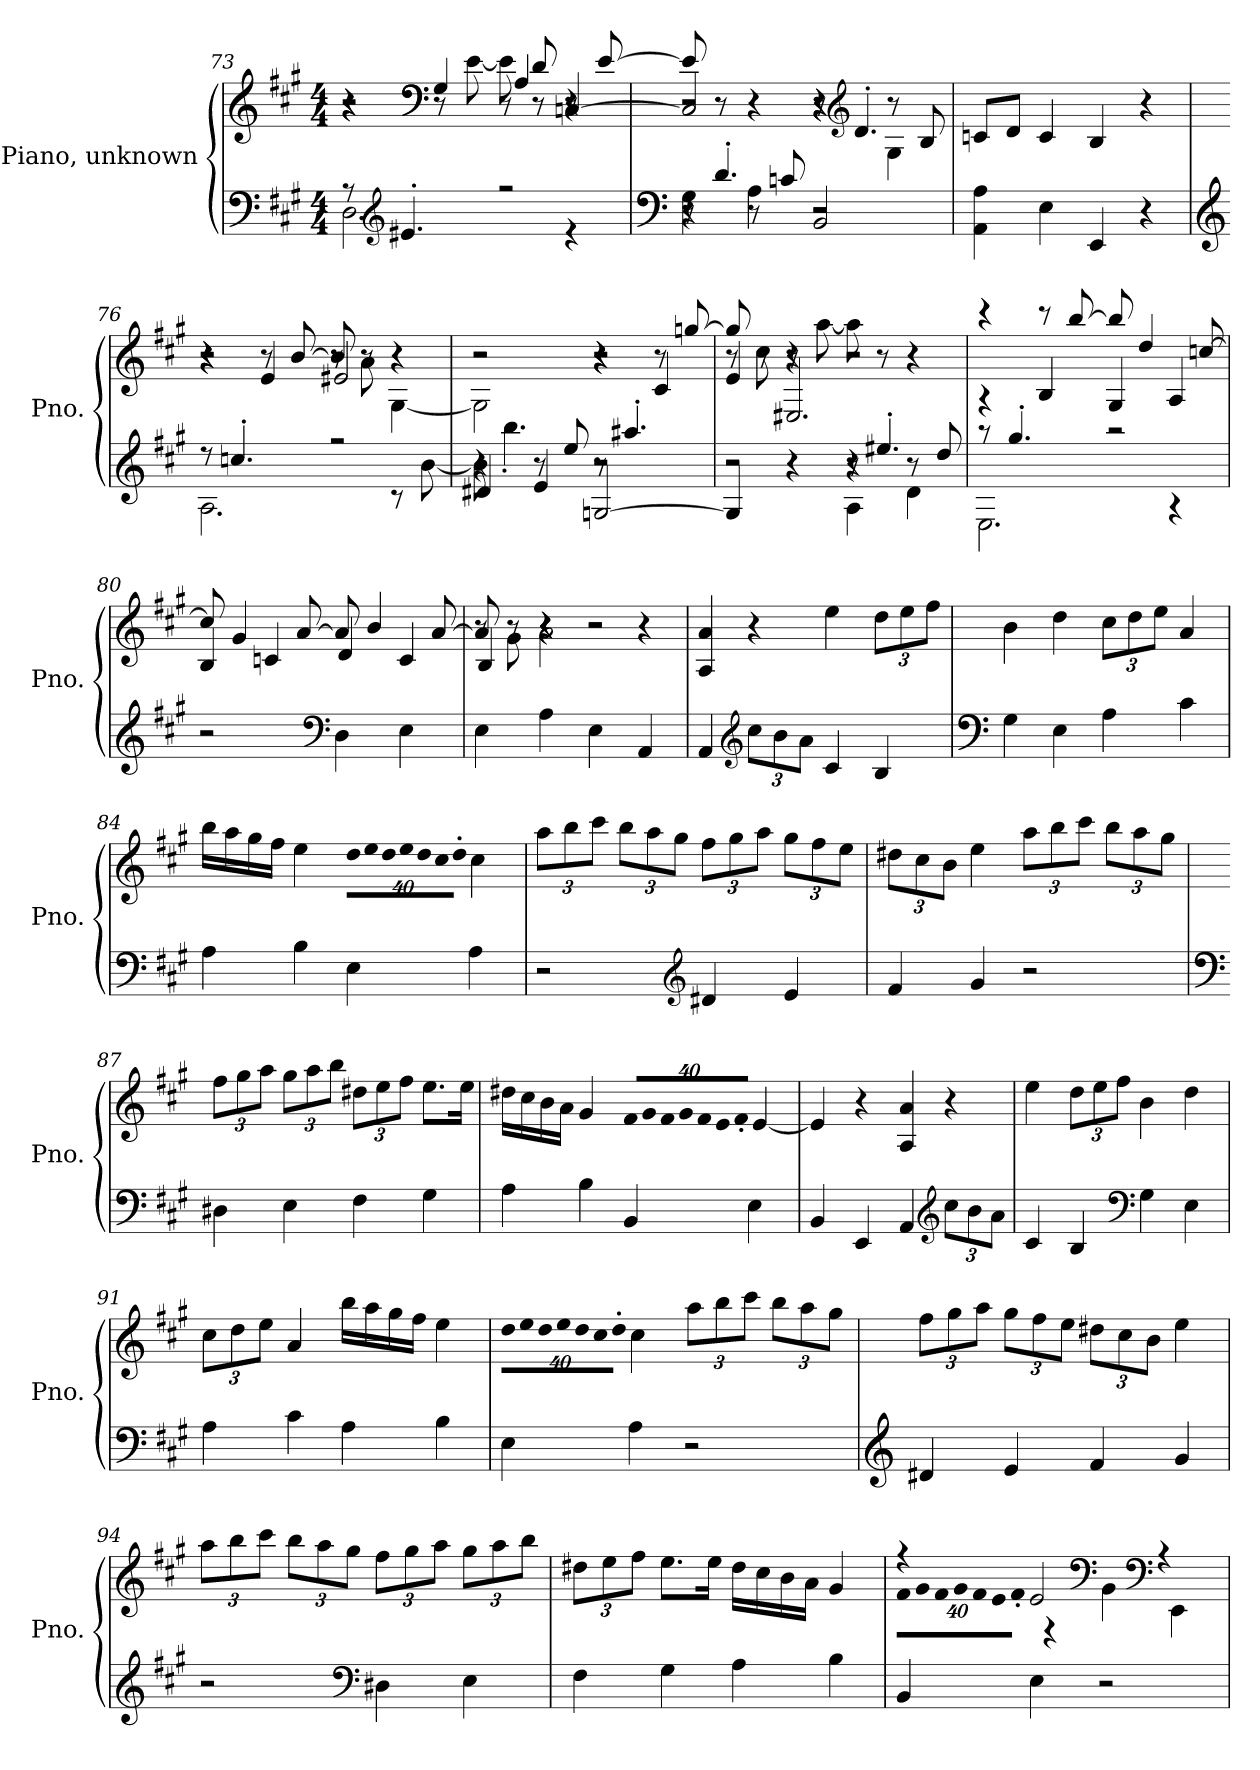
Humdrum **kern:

**kern	**kern
*part1	*part1
*staff2	*staff1
*I"Piano, unknown	*
*I'Pno.	*
!!LO:LB:g=z
*clefF4	*clefG2
*k[f#c#g#]	*k[f#c#g#]
*M4/4	*M4/4
=73	=73
*^	*^
*	*	*	*^
8r	2.D\	2r	4r	4r
*clefG2	*	*	*	*
4.e#X'/	.	.	.	.
*	*	*clefF4	*	*
.	.	.	8r	4G#/
.	.	.	[8e\	.
2r	.	8r	8e\]	4A/
.	.	8d/	8r	.
.	4r	8r	4r	[4Cn/
.	.	[8e/	.	.
*v	*v	*	*	*
=74	=74	=74	=74
*clefF4	*	*	*
*^	*	*	*
*	*^	*	*	*
8r	4G#\	4r	8e/]	2r	2C/]
4.d'/	.	.	8r	.	.
.	4A\	8r	4r	.	.
.	.	8cn/	.	.	.
2r	2r	2BB/	4r	4r	8r
*	*	*	*clefG2	*	*
.	.	.	.	.	4.d'/
.	.	.	8r	4G#\	.
.	.	.	8B/	.	.
*v	*v	*v	*	*	*
*	*v	*v	*v
=75	=75
4AA\ 4A\	8cn/L
.	8d/J
4E\	4c/
4EE/	4B/
4r	4r
!!LO:LB:g=z
=76	=76
*clefG2	*
*^	*^
*	*	*	*^
8r	2.A\	4r	2r	4r
4.ccn'/	.	.	.	.
.	.	8r	.	4e/
.	.	[8b/	.	.
2r	.	8b/]	8r	2e#X/
.	.	8r	8a\	.
.	8r	4r	[4G#\	.
.	[8b\	.	.	.
=77	=77	=77	=77	=77
*	*^	*	*	*
4r	8b\]	4d#X/	2r	2G#\]	2r
.	4.bb'\	.	.	.	.
8r	.	4e/	.	.	.
8ee/	.	.	.	.	.
8r	2r	[2Gn/	4r	2r	4r
4.aa#X'/	.	.	.	.	.
.	.	.	8r	.	4c#/
.	.	.	[8ggn/	.	.
=78	=78	=78	=78	=78	=78
2r	2r	4G/]	8gg/]	8r	4e/
.	.	.	8r	8cc#\	.
.	.	4r	4r	8r	2.E#X/
.	.	.	.	[8aa\	.
4r	4A\	8r	2r	8aa\]	.
.	.	4.ee#X'/	.	8r	.
8r	4d\	.	.	4r	.
8dd/	.	.	.	.	.
*	*v	*v	*	*	*
*	*	*	*v	*v
!!LO:PB:g=z
=79	=79	=79	=79
8r	2.E\	4r	4r
4.gg#'/	.	.	.
.	.	8r	4B/
.	.	[8bb/	.
2r	.	8bb/]	4G#/
.	.	4dd/	.
.	4r	.	4A/
.	.	[8ccn/	.
*v	*v	*	*
=80	=80	=80
2r	8cc/]	4B/
.	4g#/	.
.	.	4cn/
.	[8a/	.
*clefF4	*	*
4D\	8a/]	4d/
.	4b/	.
4E\	.	4c/
.	[8a/	.
=81	=81	=81
*	*	*^
4E\	8a/]	8r	4B/
.	8r	8g#\	.
4A\	4r	2a\	4r
4E\	2r	.	2r
4AA/	.	4r	.
*	*v	*v	*v
=82	=82
4AA/	4A/ 4a/
*clefG2	*
*Xbrackettup	*
12cc#\L	4r
12b\	.
12a\J	.
4c#/	4ee\
*	*Xbrackettup
4B/	12dd\L
.	12ee\
.	12ff#\J
!!LO:LB:g=z
=83	=83
*clefF4	*
4G#\	4b\
4E\	4dd\
4A\	12cc#\L
.	12dd\
.	12ee\J
4c#\	4a/
=84	=84
4A\	16bb\LL
.	16aa\
.	16gg#\
.	16ff#\JJ
4B\	4ee\
!	!LO:N:vis=32
4E\	640%23dd\LLL
!	!LO:N:vis=32
.	640%23ee\
!	!LO:N:vis=32
.	640%23dd\
!	!LO:N:vis=32
.	640%23ee\
!	!LO:N:vis=32
.	640%23dd\
!	!LO:N:vis=32
.	640%23cc#\
!	!LO:N:vis=32
.	640%23dd'\JJJ
4A\	.
.	4cc#\
640ryy	.
=85	=85
2r	12aa\L
.	12bb\
.	12ccc#\J
.	12bb\L
.	12aa\
.	12gg#\J
*clefG2	*
4d#X/	12ff#\L
.	12gg#\
.	12aa\J
4e/	12gg#\L
.	12ff#\
.	12ee\J
!!LO:LB:g=z
=86	=86
4f#/	12dd#X\L
.	12cc#\
.	12b\J
4g#/	4ee\
2r	12aa\L
.	12bb\
.	12ccc#\J
.	12bb\L
.	12aa\
.	12gg#\J
=87	=87
*clefF4	*
4D#X\	12ff#\L
.	12gg#\
.	12aa\J
4E\	12gg#\L
.	12aa\
.	12bb\J
4F#\	12dd#X\L
.	12ee\
.	12ff#\J
4G#\	8.ee\L
.	16ee\Jk
=88	=88
4A\	16dd#X\LL
.	16cc#\
.	16b\
.	16a\JJ
4B\	4g#/
!	!LO:N:vis=32
4BB/	640%23f#/LLL
!	!LO:N:vis=32
.	640%23g#/
!	!LO:N:vis=32
.	640%23f#/
!	!LO:N:vis=32
.	640%23g#/
!	!LO:N:vis=32
.	640%23f#/
!	!LO:N:vis=32
.	640%23e/
!	!LO:N:vis=32
.	640%23f#'/JJJ
4E\	.
.	[4e/
640ryy	.
!!LO:LB:g=z
=89	=89
4BB/	4e/]
4EE/	4r
4AA/	4A/ 4a/
*clefG2	*
12cc#\L	4r
12b\	.
12a\J	.
=90	=90
4c#/	4ee\
4B/	12dd\L
.	12ee\
.	12ff#\J
*clefF4	*
4G#\	4b\
4E\	4dd\
=91	=91
4A\	12cc#\L
.	12dd\
.	12ee\J
4c#\	4a/
4A\	16bb\LL
.	16aa\
.	16gg#\
.	16ff#\JJ
4B\	4ee\
=92	=92
!	!LO:N:vis=32
4E\	640%23dd\LLL
!	!LO:N:vis=32
.	640%23ee\
!	!LO:N:vis=32
.	640%23dd\
!	!LO:N:vis=32
.	640%23ee\
!	!LO:N:vis=32
.	640%23dd\
!	!LO:N:vis=32
.	640%23cc#\
!	!LO:N:vis=32
.	640%23dd'\JJJ
4A\	.
.	4cc#\
2r	.
.	12aa\L
.	12bb\
.	12ccc#\J
.	12bb\L
.	12aa\
.	12gg#\J
640ryy	.
!!LO:LB:g=z
=93	=93
*clefG2	*
4d#X/	12ff#\L
.	12gg#\
.	12aa\J
4e/	12gg#\L
.	12ff#\
.	12ee\J
4f#/	12dd#X\L
.	12cc#\
.	12b\J
4g#/	4ee\
=94	=94
2r	12aa\L
.	12bb\
.	12ccc#\J
.	12bb\L
.	12aa\
.	12gg#\J
*clefF4	*
4D#X\	12ff#\L
.	12gg#\
.	12aa\J
4E\	12gg#\L
.	12aa\
.	12bb\J
=95	=95
4F#\	12dd#X\L
.	12ee\
.	12ff#\J
4G#\	8.ee\L
.	16ee\Jk
4A\	16dd#\LL
.	16cc#\
.	16b\
.	16a\JJ
4B\	4g#/
!!LO:LB:g=z
=96	=96
*	*^
!	!	!LO:N:vis=32
4BB/	4r	640%23f#\LLL
!	!	!LO:N:vis=32
.	.	640%23g#\
!	!	!LO:N:vis=32
.	.	640%23f#\
!	!	!LO:N:vis=32
.	.	640%23g#\
!	!	!LO:N:vis=32
.	.	640%23f#\
!	!	!LO:N:vis=32
.	.	640%23e\
!	!	!LO:N:vis=32
.	.	640%23f#'\JJJ
4E\	2e/	.
.	.	4r
*	*clefF4	*
2r	.	.
.	.	4BB\
.	4r	.
.	.	4EE\
640ryy	640ryy	.
*	*v	*v
=	=
*-	*-
